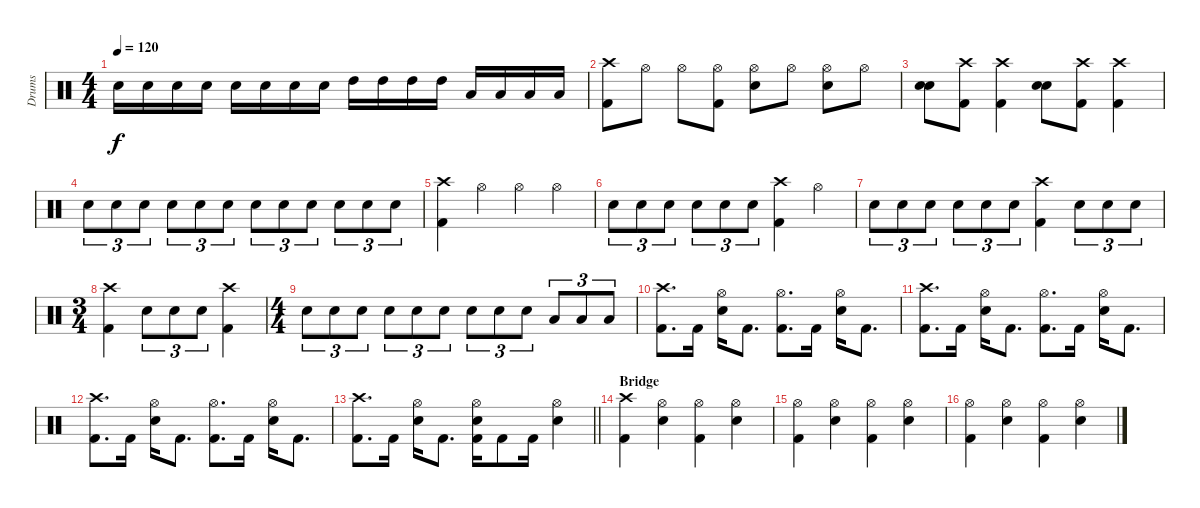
\track ("Drums" "Drums") {instrument percussion}
\staff {score}
\articulation defaults
\ts (4 4)
\tempo 120
\clef neutral
\ks c "Electric Snare (hit)".16{dy f} "Electric Snare (hit)".16 "Electric Snare (hit)".16 "Electric Snare (hit)".16 "Electric Snare (hit)".16 "Electric Snare (hit)".16 "Electric Snare (hit)".16 "Electric Snare (hit)".16 "High Tom (hit)".16 "High Tom (hit)".16 "High Tom (hit)".16 "High Tom (hit)".16 "Low Tom (hit)".16 "Low Tom (hit)".16 "Low Tom (hit)".16 "Low Tom (hit)".16
|
("Crash high (hit)" "Kick (hit) 2").8 "Hi-Hat (open)".8 "Hi-Hat (open)".8 ("Hi-Hat (open)" "Kick (hit) 2").8 ("Hi-Hat (open)" "Electric Snare (hit)").8 "Hi-Hat (open)".8 ("Hi-Hat (open)" "Electric Snare (hit)").8 "Hi-Hat (open)".8 |
("Electric Snare (hit)" "Electric Snare (hit)").8 ("Crash high (hit)" "Kick (hit) 2").8 ("Crash high (hit)" "Kick (hit) 2").4 ("Electric Snare (hit)" "Electric Snare (hit)").8 ("Crash high (hit)" "Kick (hit) 2").8 ("Crash high (hit)" "Kick (hit) 2").4 |
"Electric Snare (hit)".8{tu (3 2)} "Electric Snare (hit)".8{tu (3 2)} "Electric Snare (hit)".8{tu (3 2)} "Electric Snare (hit)".8{tu (3 2)} "Electric Snare (hit)".8{tu (3 2)} "Electric Snare (hit)".8{tu (3 2)} "Electric Snare (hit)".8{tu (3 2)} "Electric Snare (hit)".8{tu (3 2)} "Electric Snare (hit)".8{tu (3 2)} "Electric Snare (hit)".8{tu (3 2)} "Electric Snare (hit)".8{tu (3 2)} "Electric Snare (hit)".8{tu (3 2)} |
("Crash high (hit)" "Kick (hit) 2").4 "Hi-Hat (open)".4 "Hi-Hat (open)".4 "Hi-Hat (open)".4 |
"Electric Snare (hit)".8{tu (3 2)} "Electric Snare (hit)".8{tu (3 2)} "Electric Snare (hit)".8{tu (3 2)} "Electric Snare (hit)".8{tu (3 2)} "Electric Snare (hit)".8{tu (3 2)} "Electric Snare (hit)".8{tu (3 2)} ("Crash high (hit)" "Kick (hit) 2").4 "Hi-Hat (open)".4 |
"Electric Snare (hit)".8{tu (3 2)} "Electric Snare (hit)".8{tu (3 2)} "Electric Snare (hit)".8{tu (3 2)} "Electric Snare (hit)".8{tu (3 2)} "Electric Snare (hit)".8{tu (3 2)} "Electric Snare (hit)".8{tu (3 2)} ("Crash high (hit)" "Kick (hit) 2").4 "Electric Snare (hit)".8{tu (3 2)} "Electric Snare (hit)".8{tu (3 2)} "Electric Snare (hit)".8{tu (3 2)} |
\ts (3 4)
("Crash high (hit)" "Kick (hit) 2").4 "Electric Snare (hit)".8{tu (3 2)} "Electric Snare (hit)".8{tu (3 2)} "Electric Snare (hit)".8{tu (3 2)} ("Crash high (hit)" "Kick (hit) 2").4 |
\ts (4 4)
"Electric Snare (hit)".8{tu (3 2)} "Electric Snare (hit)".8{tu (3 2)} "Electric Snare (hit)".8{tu (3 2)} "Electric Snare (hit)".8{tu (3 2)} "Electric Snare (hit)".8{tu (3 2)} "Electric Snare (hit)".8{tu (3 2)} "Electric Snare (hit)".8{tu (3 2)} "Electric Snare (hit)".8{tu (3 2)} "Electric Snare (hit)".8{tu (3 2)} "Low Tom (hit)".8{tu (3 2)} "Low Tom (hit)".8{tu (3 2)} "Low Tom (hit)".8{tu (3 2)} |
("Crash high (hit)" "Kick (hit) 2").8{d} "Kick (hit) 2".16 ("Hi-Hat (open)" "Electric Snare (hit)").16 "Kick (hit) 2".8{d} ("Hi-Hat (open)" "Kick (hit) 2").8{d} "Kick (hit) 2".16 ("Hi-Hat (open)" "Electric Snare (hit)").16 "Kick (hit) 2".8{d} |
("Crash high (hit)" "Kick (hit) 2").8{d} "Kick (hit) 2".16 ("Hi-Hat (open)" "Electric Snare (hit)").16 "Kick (hit) 2".8{d} ("Hi-Hat (open)" "Kick (hit) 2").8{d} "Kick (hit) 2".16 ("Hi-Hat (open)" "Electric Snare (hit)").16 "Kick (hit) 2".8{d} |
("Crash high (hit)" "Kick (hit) 2").8{d} "Kick (hit) 2".16 ("Hi-Hat (open)" "Electric Snare (hit)").16 "Kick (hit) 2".8{d} ("Hi-Hat (open)" "Kick (hit) 2").8{d} "Kick (hit) 2".16 ("Hi-Hat (open)" "Electric Snare (hit)").16 "Kick (hit) 2".8{d} |
\barLineRight lightlight
("Crash high (hit)" "Kick (hit) 2").8{d} "Kick (hit) 2".16 ("Hi-Hat (open)" "Electric Snare (hit)").16 "Kick (hit) 2".8{d} ("Hi-Hat (open)" "Electric Snare (hit)" "Kick (hit) 2").16 "Kick (hit) 2".8 "Kick (hit) 2".16 ("Hi-Hat (open)" "Electric Snare (hit)").4 |
\section ("" "Bridge")
("Crash high (hit)" "Kick (hit) 2").4 ("Hi-Hat (open)" "Electric Snare (hit)").4 ("Hi-Hat (open)" "Kick (hit) 2").4 ("Hi-Hat (open)" "Electric Snare (hit)").4 |
("Hi-Hat (open)" "Kick (hit) 2").4 ("Hi-Hat (open)" "Electric Snare (hit)").4 ("Hi-Hat (open)" "Kick (hit) 2").4 ("Hi-Hat (open)" "Electric Snare (hit)").4 |
("Hi-Hat (open)" "Kick (hit) 2").4 ("Hi-Hat (open)" "Electric Snare (hit)").4 ("Hi-Hat (open)" "Kick (hit) 2").4 ("Hi-Hat (open)" "Electric Snare (hit)").4
